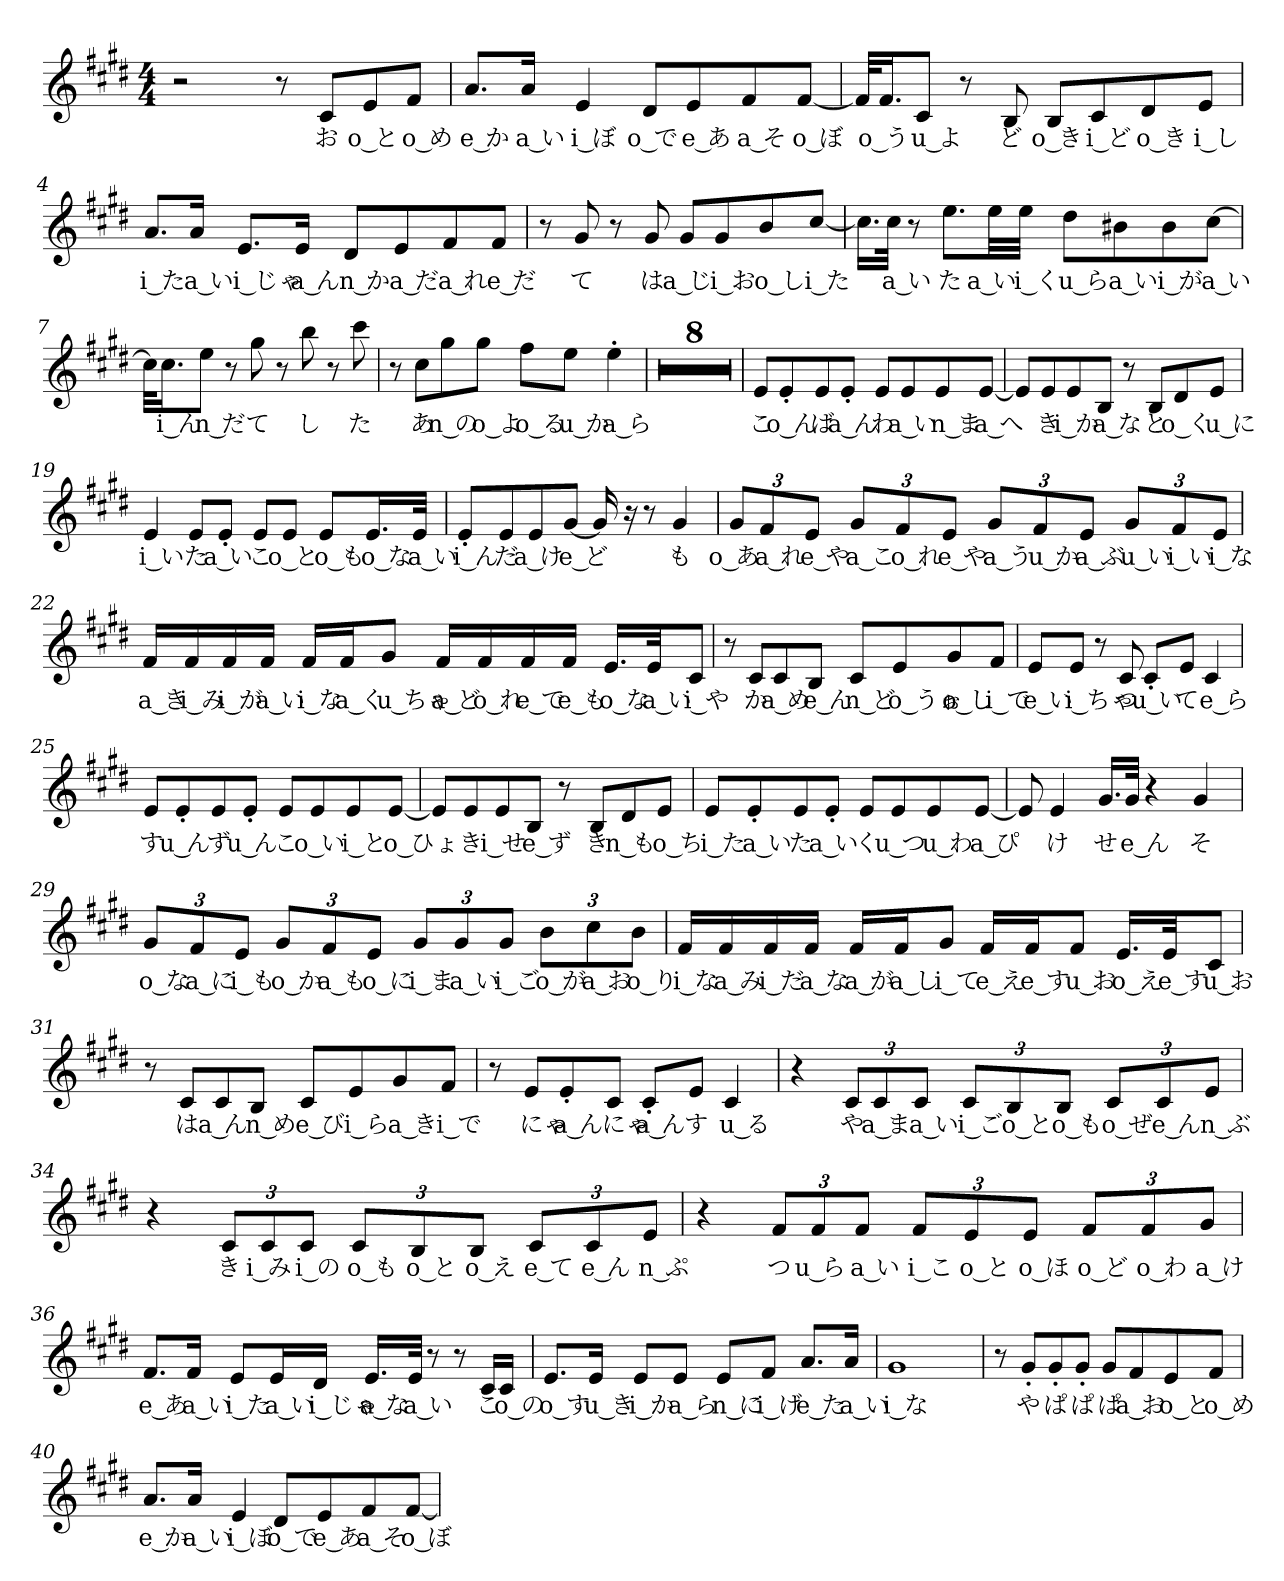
**kern	**text
*part1	*part1
*staff1	*staff1
*clefG2	*
*k[f#c#g#d#]	*
*M4/4	*
*MM134	*
=1	=1
2r	.
8r	.
8c#L	- お
8e	o と
8f#J	o め
=2	=2
8.aL	e か
16aJk	a い
4e	i ぼ
8d#L	o で
8e	e あ
8f#	a そ
[8f#J	o ぼ
=3	=3
32f#KLL]	.
16.f#J	o う
8c#J	u よ
8r	.
8B	- ど
8BL	o き
8c#	i ど
8d#	o き
8eJ	i し
=4	=4
8.aL	i た
16aJk	a い
8.eL	i じゃ
16eJk	a ん
8d#L	n か
8e	a だ
8f#	a れ
8f#J	e だ
=5	=5
8r	.
8g#	- て
8r	.
8g#	- は
8g#L	a じ
8g#	i お
8b	o し
[8cc#J	i た
=6	=6
16.cc#LL]	.
32cc#JJk	a い
8r	.
8.eeL	- た
32eeLL	a い
32eeJJJ	i く
8dd#L	u ら
8b#X	a い
8b#	i が
[8cc#J	a い
=7	=7
32cc#KLL]	.
16.cc#J	i ん
8eeJ	n だ
8r	.
8gg#	- て
8r	.
8bb	- し
8r	.
8ccc#	- た
=8	=8
8r	.
8cc#L	- あ
8gg#	n の
8gg#J	o よ
8ff#L	o る
8eeJ	u か
4ee'	a ら
=9	=9
1r	.
=10	=10
1r	.
=11	=11
1r	.
=12	=12
1r	.
=13	=13
1r	.
=14	=14
1r	.
=15	=15
1r	.
=16	=16
1r	.
=17	=17
8eL	- こ
8e'	o ん
8e	- ば
8e'J	a ん
8eL	- わ
8e	a い
8e	n ま
[8eJ	a へ
=18	=18
8eL]	.
8e	- き
8e	i か
8BJ	a な
8r	.
8BL	- と
8d#	o く
8eJ	u に
=19	=19
4e	i い
8eL	- た
8e'J	a い
8eL	- こ
8eJ	o と
8eL	o も
16.eL	o な
32eJJk	a い
=20	=20
8e'L	i ん
8e	- だ
8e	a け
[8g#J	e ど
16g#]	.
16r	.
8r	.
4g#	- も
=21	=21
12g#L	o あ
12f#	a れ
12eJ	e や
12g#L	a こ
12f#	o れ
12eJ	e や
12g#L	a う
12f#	u か
12eJ	a ぶ
12g#L	u い
12f#	i い
12eJ	i な
=22	=22
16f#LL	a き
16f#	i み
16f#	i が
16f#JJ	a い
16f#LL	i な
16f#J	a く
8g#J	u ちゃ
16f#LL	a ど
16f#	o れ
16f#	e で
16f#JJ	e も
16.eLL	o な
32eJK	a い
8c#J	i や
=23	=23
8r	.
8c#L	- か
8c#	a め
8BJ	e ん
8c#L	n ど
8e	o うぉ
8g#	o し
8f#J	i で
=24	=24
8eL	e い
8eJ	i ちゃ
8r	.
8c#	- つ
8c#'L	u い
8eJ	- て
4c#	e ら
=25	=25
8eL	- す
8e'	u ん
8e	- ず
8e'J	u ん
8eL	- こ
8e	o い
8e	i と
[8eJ	o ひょ
=26	=26
8eL]	.
8e	- き
8e	i せ
8BJ	e ず
8r	.
8BL	- き
8d#	n も
8eJ	o ち
=27	=27
8eL	i た
8e'	a い
8e	- た
8e'J	a い
8eL	- く
8e	u つ
8e	u わ
[8eJ	a ぴ
=28	=28
8e]	.
4e	- け
16.g#LL	- せ
32g#JJk	e ん
4r	.
4g#	- そ
=29	=29
12g#L	o な
12f#	a に
12eJ	i も
12g#L	o か
12f#	a も
12eJ	o に
12g#L	i ま
12g#	a い
12g#J	i ご
12bL	o が
12cc#	a お
12bJ	o り
=30	=30
16f#LL	i な
16f#	a み
16f#	i だ
16f#JJ	a な
16f#LL	a が
16f#J	a し
8g#J	i て
16f#LL	e え
16f#J	e す
8f#J	u お
16.eLL	o え
32eJK	e す
8c#J	u お
=31	=31
8r	.
8c#L	- は
8c#	a ん
8BJ	n め
8c#L	e び
8e	i ら
8g#	a き
8f#J	i で
=32	=32
8r	.
8eL	- にゃ
8e'	a ん
8c#J	- にゃ
8c#'L	a ん
8eJ	- す
4c#	u る
=33	=33
4r	.
12c#L	- や
12c#	a ま
12c#J	a い
12c#L	i ご
12B	o と
12BJ	o も
12c#L	o ぜ
12c#	e ん
12eJ	n ぶ
=34	=34
4r	.
12c#L	- き
12c#	i み
12c#J	i の
12c#L	o も
12B	o と
12BJ	o え
12c#L	e て
12c#	e ん
12eJ	n ぷ
=35	=35
4r	.
12f#L	- つ
12f#	u ら
12f#J	a い
12f#L	i こ
12e	o と
12eJ	o ほ
12f#L	o ど
12f#	o わ
12g#J	a け
=36	=36
8.f#L	e あ
16f#Jk	a い
8eL	i た
16eL	a い
16d#JJ	i じゃ
16.eLL	a な
32eJJk	a い
8r	.
8r	.
16c#LL	- こ
16c#JJ	o の
=37	=37
8.eL	o す
16eJk	u き
8eL	i か
8eJ	a ら
8eL	n に
8f#J	i げ
8.aL	e た
16aJk	a い
=38	=38
1g#	i な
=39	=39
8r	.
8g#'L	- や
8g#'	- ぱ
8g#'J	- ぱ
8g#L	- ぱ
8f#	a お
8e	o と
8f#J	o め
=40	=40
8.aL	e か
16aJk	a い
4e	i ぼ
8d#L	o で
8e	e あ
8f#	a そ
[8f#J	o ぼ
=	=
*-	*-
